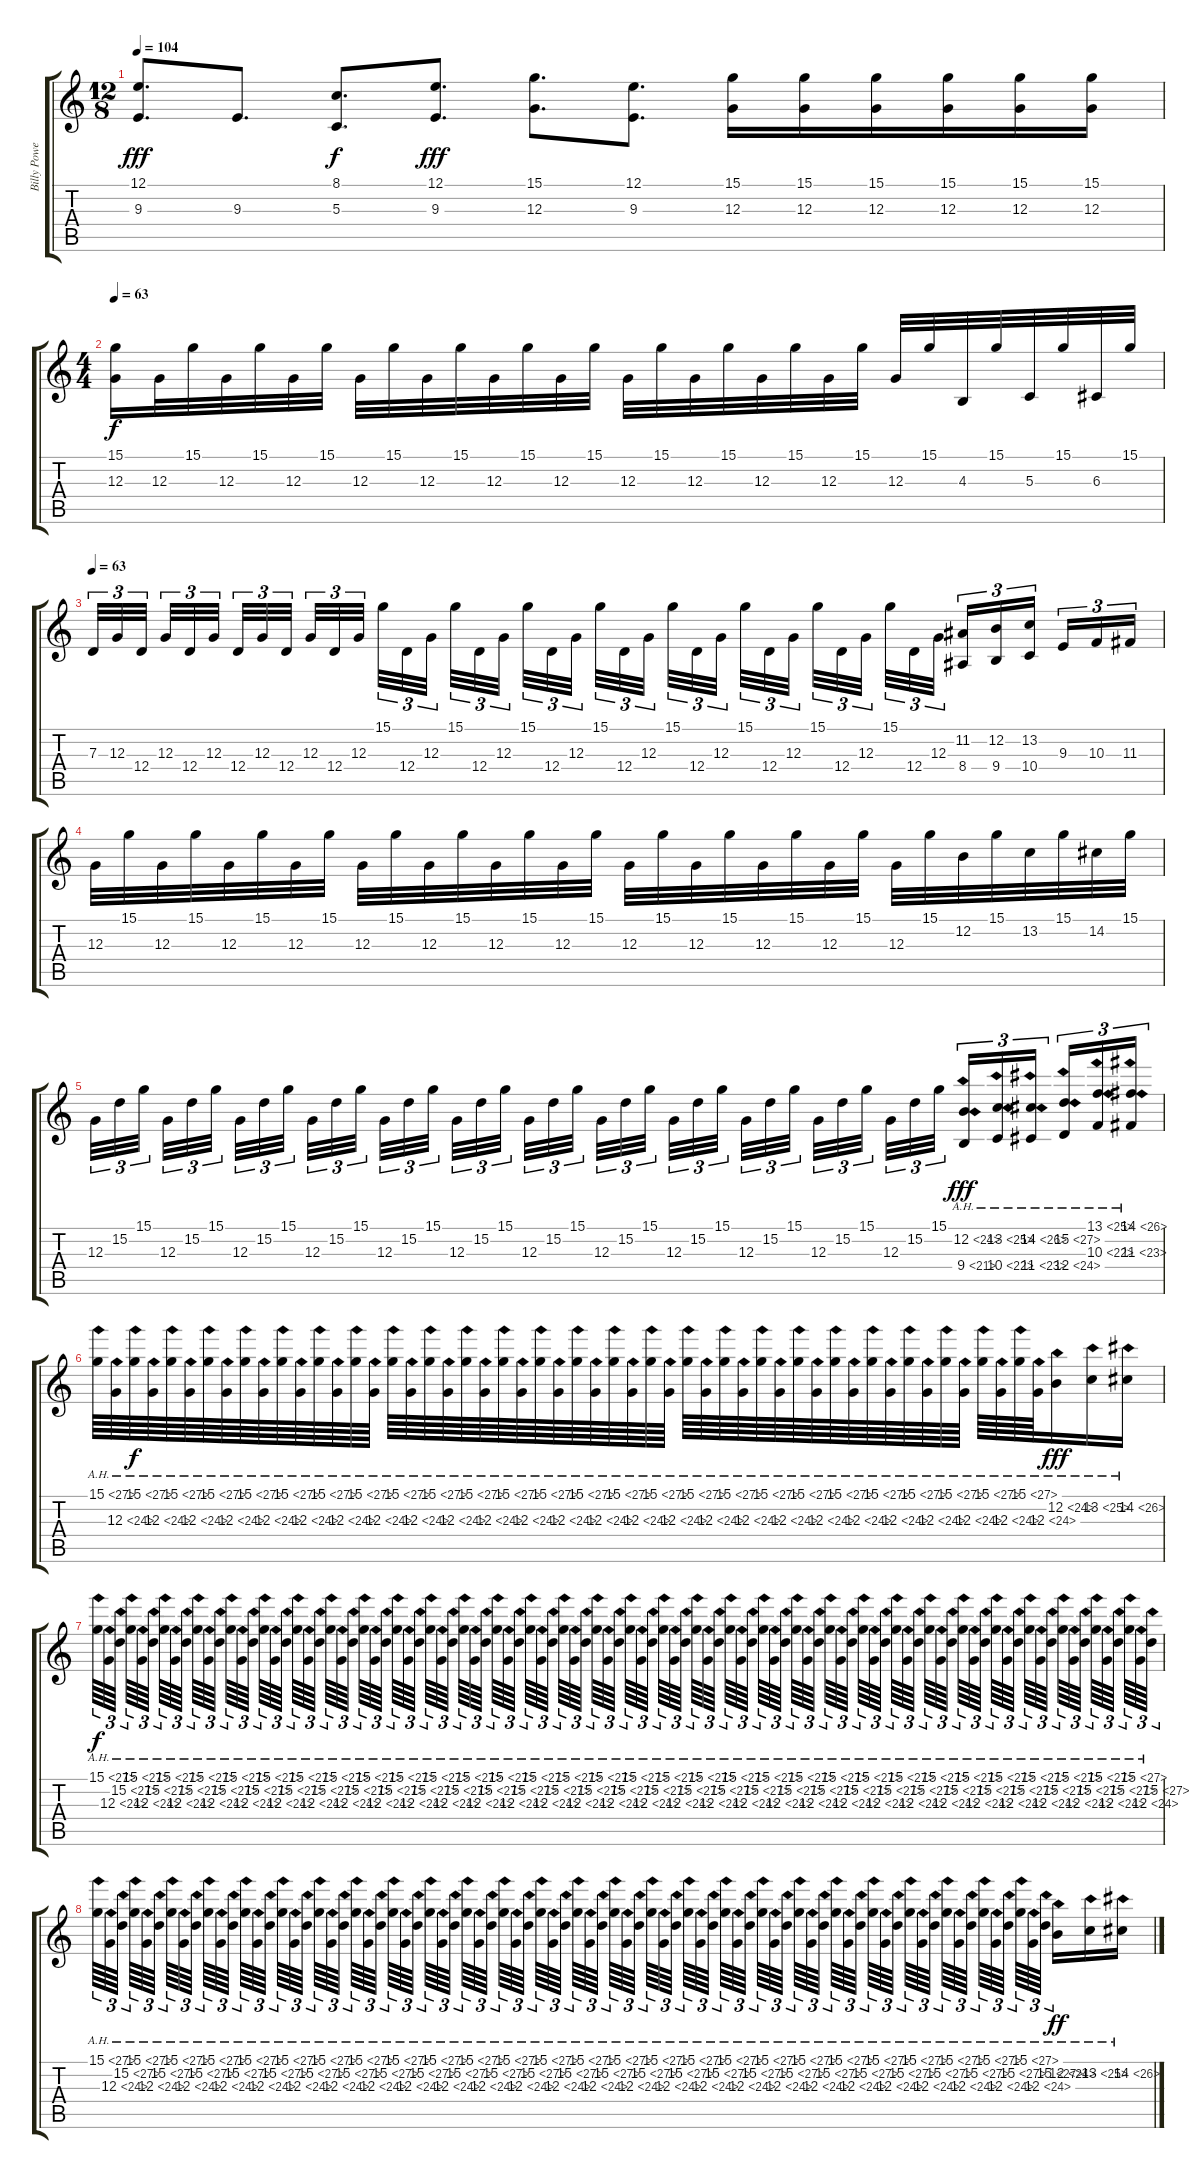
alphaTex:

\track ("Billy Powell (keyboard right hand)" "Billy Powe") {instrument acousticgrandpiano}
\staff {score tabs}
\tuning (E4 B3 G3 D3 A2 E2) {hide}
\ts (12 8)
\tempo 104
\clef g2
\ks c
(12.1 9.3).8{d dy fff} 9.3.8{d} (8.1 5.3).8{d dy f} (12.1 9.3).8{d dy fff} (15.1 12.3).8{d} (12.1 9.3).8{d} (15.1 12.3).16 (15.1 12.3).16 (15.1 12.3).16 (15.1 12.3).16 (15.1 12.3).16 (15.1 12.3).16 |
\ts (4 4)
\tempo 63
(15.1 12.3).16{dy f volume 15} 12.3.32 15.1.32 12.3.32 15.1.32 12.3.32 15.1.32 12.3.32 15.1.32 12.3.32 15.1.32 12.3.32 15.1.32 12.3.32 15.1.32 12.3.32 15.1.32 12.3.32 15.1.32 12.3.32 15.1.32 12.3.32 15.1.32 12.3.32 15.1.32 4.3.32 15.1.32 5.3.32 15.1.32 6.3.32 15.1.32 |
\tempo 63
7.3.32{tu (3 2) volume 15} 12.3.32{tu (3 2)} 12.4.32{tu (3 2) beam splitsecondary} 12.3.32{tu (3 2)} 12.4.32{tu (3 2)} 12.3.32{tu (3 2) beam splitsecondary} 12.4.32{tu (3 2)} 12.3.32{tu (3 2)} 12.4.32{tu (3 2) beam splitsecondary} 12.3.32{tu (3 2)} 12.4.32{tu (3 2)} 12.3.32{tu (3 2)} 15.1.32{tu (3 2)} 12.4.32{tu (3 2)} 12.3.32{tu (3 2) beam splitsecondary} 15.1.32{tu (3 2)} 12.4.32{tu (3 2)} 12.3.32{tu (3 2) beam splitsecondary} 15.1.32{tu (3 2)} 12.4.32{tu (3 2)} 12.3.32{tu (3 2) beam splitsecondary} 15.1.32{tu (3 2)} 12.4.32{tu (3 2)} 12.3.32{tu (3 2)} 15.1.32{tu (3 2)} 12.4.32{tu (3 2)} 12.3.32{tu (3 2) beam splitsecondary} 15.1.32{tu (3 2)} 12.4.32{tu (3 2)} 12.3.32{tu (3 2) beam splitsecondary} 15.1.32{tu (3 2)} 12.4.32{tu (3 2)} 12.3.32{tu (3 2) beam splitsecondary} 15.1.32{tu (3 2)} 12.4.32{tu (3 2)} 12.3.32{tu (3 2)} (11.2 8.4).16{tu (3 2)} (12.2 9.4).16{tu (3 2)} (13.2 10.4).16{tu (3 2) beam splitsecondary} 9.3.16{tu (3 2)} 10.3.16{tu (3 2)} 11.3.16{tu (3 2)} |
12.3.32{volume 15} 15.1.32 12.3.32 15.1.32 12.3.32 15.1.32 12.3.32 15.1.32 12.3.32 15.1.32 12.3.32 15.1.32 12.3.32 15.1.32 12.3.32 15.1.32 12.3.32 15.1.32 12.3.32 15.1.32 12.3.32 15.1.32 12.3.32 15.1.32 12.3.32 15.1.32 12.2.32 15.1.32 13.2.32 15.1.32 14.2.32 15.1.32 |
12.3.32{tu (3 2) volume 15} 15.2.32{tu (3 2)} 15.1.32{tu (3 2) beam splitsecondary} 12.3.32{tu (3 2)} 15.2.32{tu (3 2)} 15.1.32{tu (3 2) beam splitsecondary} 12.3.32{tu (3 2)} 15.2.32{tu (3 2)} 15.1.32{tu (3 2) beam splitsecondary} 12.3.32{tu (3 2)} 15.2.32{tu (3 2)} 15.1.32{tu (3 2)} 12.3.32{tu (3 2)} 15.2.32{tu (3 2)} 15.1.32{tu (3 2) beam splitsecondary} 12.3.32{tu (3 2)} 15.2.32{tu (3 2)} 15.1.32{tu (3 2) beam splitsecondary} 12.3.32{tu (3 2)} 15.2.32{tu (3 2)} 15.1.32{tu (3 2) beam splitsecondary} 12.3.32{tu (3 2)} 15.2.32{tu (3 2)} 15.1.32{tu (3 2)} 12.3.32{tu (3 2)} 15.2.32{tu (3 2)} 15.1.32{tu (3 2) beam splitsecondary} 12.3.32{tu (3 2)} 15.2.32{tu (3 2)} 15.1.32{tu (3 2) beam splitsecondary} 12.3.32{tu (3 2)} 15.2.32{tu (3 2)} 15.1.32{tu (3 2) beam splitsecondary} 12.3.32{tu (3 2)} 15.2.32{tu (3 2)} 15.1.32{tu (3 2)} (12.2{ah 12} 9.4{ah 12}).16{tu (3 2) dy fff} (13.2{ah 12} 10.4{ah 12}).16{tu (3 2)} (14.2{ah 12} 11.4{ah 12}).16{tu (3 2) beam splitsecondary} (15.2{ah 12} 12.4{ah 12}).16{tu (3 2)} (13.1{ah 12} 10.3{ah 12}).16{tu (3 2)} (14.1{ah 12} 11.3{ah 12}).16{tu (3 2)} |
15.1{ah 12}.64{volume 15} 12.3{ah 12}.64 15.1{ah 12}.64{dy f} 12.3{ah 12}.64 15.1{ah 12}.64 12.3{ah 12}.64 15.1{ah 12}.64 12.3{ah 12}.64 15.1{ah 12}.64 12.3{ah 12}.64 15.1{ah 12}.64 12.3{ah 12}.64 15.1{ah 12}.64 12.3{ah 12}.64 15.1{ah 12}.64 12.3{ah 12}.64 15.1{ah 12}.64 12.3{ah 12}.64 15.1{ah 12}.64 12.3{ah 12}.64 15.1{ah 12}.64 12.3{ah 12}.64 15.1{ah 12}.64 12.3{ah 12}.64 15.1{ah 12}.64 12.3{ah 12}.64 15.1{ah 12}.64 12.3{ah 12}.64 15.1{ah 12}.64 12.3{ah 12}.64 15.1{ah 12}.64 12.3{ah 12}.64 15.1{ah 12}.64 12.3{ah 12}.64 15.1{ah 12}.64 12.3{ah 12}.64 15.1{ah 12}.64 12.3{ah 12}.64 15.1{ah 12}.64 12.3{ah 12}.64 15.1{ah 12}.64 12.3{ah 12}.64 15.1{ah 12}.64 12.3{ah 12}.64 15.1{ah 12}.64 12.3{ah 12}.64 15.1{ah 12}.64 12.3{ah 12}.64 15.1{ah 12}.64 12.3{ah 12}.64 15.1{ah 12}.64 12.3{ah 12}.64 12.2{ah 12}.16{dy fff} 13.2{ah 12}.16 14.2{ah 12}.16 |
15.1{ah 12}.64{tu (3 2) dy f volume 15} 12.3{ah 12}.64{tu (3 2)} 15.2{ah 12}.64{tu (3 2) beam splitsecondary} 15.1{ah 12}.64{tu (3 2)} 12.3{ah 12}.64{tu (3 2)} 15.2{ah 12}.64{tu (3 2) beam splitsecondary} 15.1{ah 12}.64{tu (3 2)} 12.3{ah 12}.64{tu (3 2)} 15.2{ah 12}.64{tu (3 2) beam splitsecondary} 15.1{ah 12}.64{tu (3 2)} 12.3{ah 12}.64{tu (3 2)} 15.2{ah 12}.64{tu (3 2) beam splitsecondary} 15.1{ah 12}.64{tu (3 2)} 12.3{ah 12}.64{tu (3 2)} 15.2{ah 12}.64{tu (3 2) beam splitsecondary} 15.1{ah 12}.64{tu (3 2)} 12.3{ah 12}.64{tu (3 2)} 15.2{ah 12}.64{tu (3 2) beam splitsecondary} 15.1{ah 12}.64{tu (3 2)} 12.3{ah 12}.64{tu (3 2)} 15.2{ah 12}.64{tu (3 2) beam splitsecondary} 15.1{ah 12}.64{tu (3 2)} 12.3{ah 12}.64{tu (3 2)} 15.2{ah 12}.64{tu (3 2)} 15.1{ah 12}.64{tu (3 2)} 12.3{ah 12}.64{tu (3 2)} 15.2{ah 12}.64{tu (3 2) beam splitsecondary} 15.1{ah 12}.64{tu (3 2)} 12.3{ah 12}.64{tu (3 2)} 15.2{ah 12}.64{tu (3 2) beam splitsecondary} 15.1{ah 12}.64{tu (3 2)} 12.3{ah 12}.64{tu (3 2)} 15.2{ah 12}.64{tu (3 2) beam splitsecondary} 15.1{ah 12}.64{tu (3 2)} 12.3{ah 12}.64{tu (3 2)} 15.2{ah 12}.64{tu (3 2) beam splitsecondary} 15.1{ah 12}.64{tu (3 2)} 12.3{ah 12}.64{tu (3 2)} 15.2{ah 12}.64{tu (3 2) beam splitsecondary} 15.1{ah 12}.64{tu (3 2)} 12.3{ah 12}.64{tu (3 2)} 15.2{ah 12}.64{tu (3 2) beam splitsecondary} 15.1{ah 12}.64{tu (3 2)} 12.3{ah 12}.64{tu (3 2)} 15.2{ah 12}.64{tu (3 2) beam splitsecondary} 15.1{ah 12}.64{tu (3 2)} 12.3{ah 12}.64{tu (3 2)} 15.2{ah 12}.64{tu (3 2)} 15.1{ah 12}.64{tu (3 2)} 12.3{ah 12}.64{tu (3 2)} 15.2{ah 12}.64{tu (3 2) beam splitsecondary} 15.1{ah 12}.64{tu (3 2)} 12.3{ah 12}.64{tu (3 2)} 15.2{ah 12}.64{tu (3 2) beam splitsecondary} 15.1{ah 12}.64{tu (3 2)} 12.3{ah 12}.64{tu (3 2)} 15.2{ah 12}.64{tu (3 2) beam splitsecondary} 15.1{ah 12}.64{tu (3 2)} 12.3{ah 12}.64{tu (3 2)} 15.2{ah 12}.64{tu (3 2) beam splitsecondary} 15.1{ah 12}.64{tu (3 2)} 12.3{ah 12}.64{tu (3 2)} 15.2{ah 12}.64{tu (3 2) beam splitsecondary} 15.1{ah 12}.64{tu (3 2)} 12.3{ah 12}.64{tu (3 2)} 15.2{ah 12}.64{tu (3 2) beam splitsecondary} 15.1{ah 12}.64{tu (3 2)} 12.3{ah 12}.64{tu (3 2)} 15.2{ah 12}.64{tu (3 2) beam splitsecondary} 15.1{ah 12}.64{tu (3 2)} 12.3{ah 12}.64{tu (3 2)} 15.2{ah 12}.64{tu (3 2)} 15.1{ah 12}.64{tu (3 2)} 12.3{ah 12}.64{tu (3 2)} 15.2{ah 12}.64{tu (3 2) beam splitsecondary} 15.1{ah 12}.64{tu (3 2)} 12.3{ah 12}.64{tu (3 2)} 15.2{ah 12}.64{tu (3 2) beam splitsecondary} 15.1{ah 12}.64{tu (3 2)} 12.3{ah 12}.64{tu (3 2)} 15.2{ah 12}.64{tu (3 2) beam splitsecondary} 15.1{ah 12}.64{tu (3 2)} 12.3{ah 12}.64{tu (3 2)} 15.2{ah 12}.64{tu (3 2) beam splitsecondary} 15.1{ah 12}.64{tu (3 2)} 12.3{ah 12}.64{tu (3 2)} 15.2{ah 12}.64{tu (3 2) beam splitsecondary} 15.1{ah 12}.64{tu (3 2)} 12.3{ah 12}.64{tu (3 2)} 15.2{ah 12}.64{tu (3 2) beam splitsecondary} 15.1{ah 12}.64{tu (3 2)} 12.3{ah 12}.64{tu (3 2)} 15.2{ah 12}.64{tu (3 2) beam splitsecondary} 15.1{ah 12}.64{tu (3 2)} 12.3{ah 12}.64{tu (3 2)} 15.2{ah 12}.64{tu (3 2)} |
15.1{ah 12}.64{tu (3 2) volume 15} 12.3{ah 12}.64{tu (3 2)} 15.2{ah 12}.64{tu (3 2) beam splitsecondary} 15.1{ah 12}.64{tu (3 2)} 12.3{ah 12}.64{tu (3 2)} 15.2{ah 12}.64{tu (3 2) beam splitsecondary} 15.1{ah 12}.64{tu (3 2)} 12.3{ah 12}.64{tu (3 2)} 15.2{ah 12}.64{tu (3 2) beam splitsecondary} 15.1{ah 12}.64{tu (3 2)} 12.3{ah 12}.64{tu (3 2)} 15.2{ah 12}.64{tu (3 2) beam splitsecondary} 15.1{ah 12}.64{tu (3 2)} 12.3{ah 12}.64{tu (3 2)} 15.2{ah 12}.64{tu (3 2) beam splitsecondary} 15.1{ah 12}.64{tu (3 2)} 12.3{ah 12}.64{tu (3 2)} 15.2{ah 12}.64{tu (3 2) beam splitsecondary} 15.1{ah 12}.64{tu (3 2)} 12.3{ah 12}.64{tu (3 2)} 15.2{ah 12}.64{tu (3 2) beam splitsecondary} 15.1{ah 12}.64{tu (3 2)} 12.3{ah 12}.64{tu (3 2)} 15.2{ah 12}.64{tu (3 2)} 15.1{ah 12}.64{tu (3 2)} 12.3{ah 12}.64{tu (3 2)} 15.2{ah 12}.64{tu (3 2) beam splitsecondary} 15.1{ah 12}.64{tu (3 2)} 12.3{ah 12}.64{tu (3 2)} 15.2{ah 12}.64{tu (3 2) beam splitsecondary} 15.1{ah 12}.64{tu (3 2)} 12.3{ah 12}.64{tu (3 2)} 15.2{ah 12}.64{tu (3 2) beam splitsecondary} 15.1{ah 12}.64{tu (3 2)} 12.3{ah 12}.64{tu (3 2)} 15.2{ah 12}.64{tu (3 2) beam splitsecondary} 15.1{ah 12}.64{tu (3 2)} 12.3{ah 12}.64{tu (3 2)} 15.2{ah 12}.64{tu (3 2) beam splitsecondary} 15.1{ah 12}.64{tu (3 2)} 12.3{ah 12}.64{tu (3 2)} 15.2{ah 12}.64{tu (3 2) beam splitsecondary} 15.1{ah 12}.64{tu (3 2)} 12.3{ah 12}.64{tu (3 2)} 15.2{ah 12}.64{tu (3 2) beam splitsecondary} 15.1{ah 12}.64{tu (3 2)} 12.3{ah 12}.64{tu (3 2)} 15.2{ah 12}.64{tu (3 2)} 15.1{ah 12}.64{tu (3 2)} 12.3{ah 12}.64{tu (3 2)} 15.2{ah 12}.64{tu (3 2) beam splitsecondary} 15.1{ah 12}.64{tu (3 2)} 12.3{ah 12}.64{tu (3 2)} 15.2{ah 12}.64{tu (3 2) beam splitsecondary} 15.1{ah 12}.64{tu (3 2)} 12.3{ah 12}.64{tu (3 2)} 15.2{ah 12}.64{tu (3 2) beam splitsecondary} 15.1{ah 12}.64{tu (3 2)} 12.3{ah 12}.64{tu (3 2)} 15.2{ah 12}.64{tu (3 2) beam splitsecondary} 15.1{ah 12}.64{tu (3 2)} 12.3{ah 12}.64{tu (3 2)} 15.2{ah 12}.64{tu (3 2) beam splitsecondary} 15.1{ah 12}.64{tu (3 2)} 12.3{ah 12}.64{tu (3 2)} 15.2{ah 12}.64{tu (3 2) beam splitsecondary} 15.1{ah 12}.64{tu (3 2)} 12.3{ah 12}.64{tu (3 2)} 15.2{ah 12}.64{tu (3 2) beam splitsecondary} 15.1{ah 12}.64{tu (3 2)} 12.3{ah 12}.64{tu (3 2)} 15.2{ah 12}.64{tu (3 2)} 15.1{ah 12}.64{tu (3 2)} 12.3{ah 12}.64{tu (3 2)} 15.2{ah 12}.64{tu (3 2) beam splitsecondary} 15.1{ah 12}.64{tu (3 2)} 12.3{ah 12}.64{tu (3 2)} 15.2{ah 12}.64{tu (3 2) beam splitsecondary} 12.2{ah 12}.16{dy ff} 13.2{ah 12}.16 14.2{ah 12}.16
